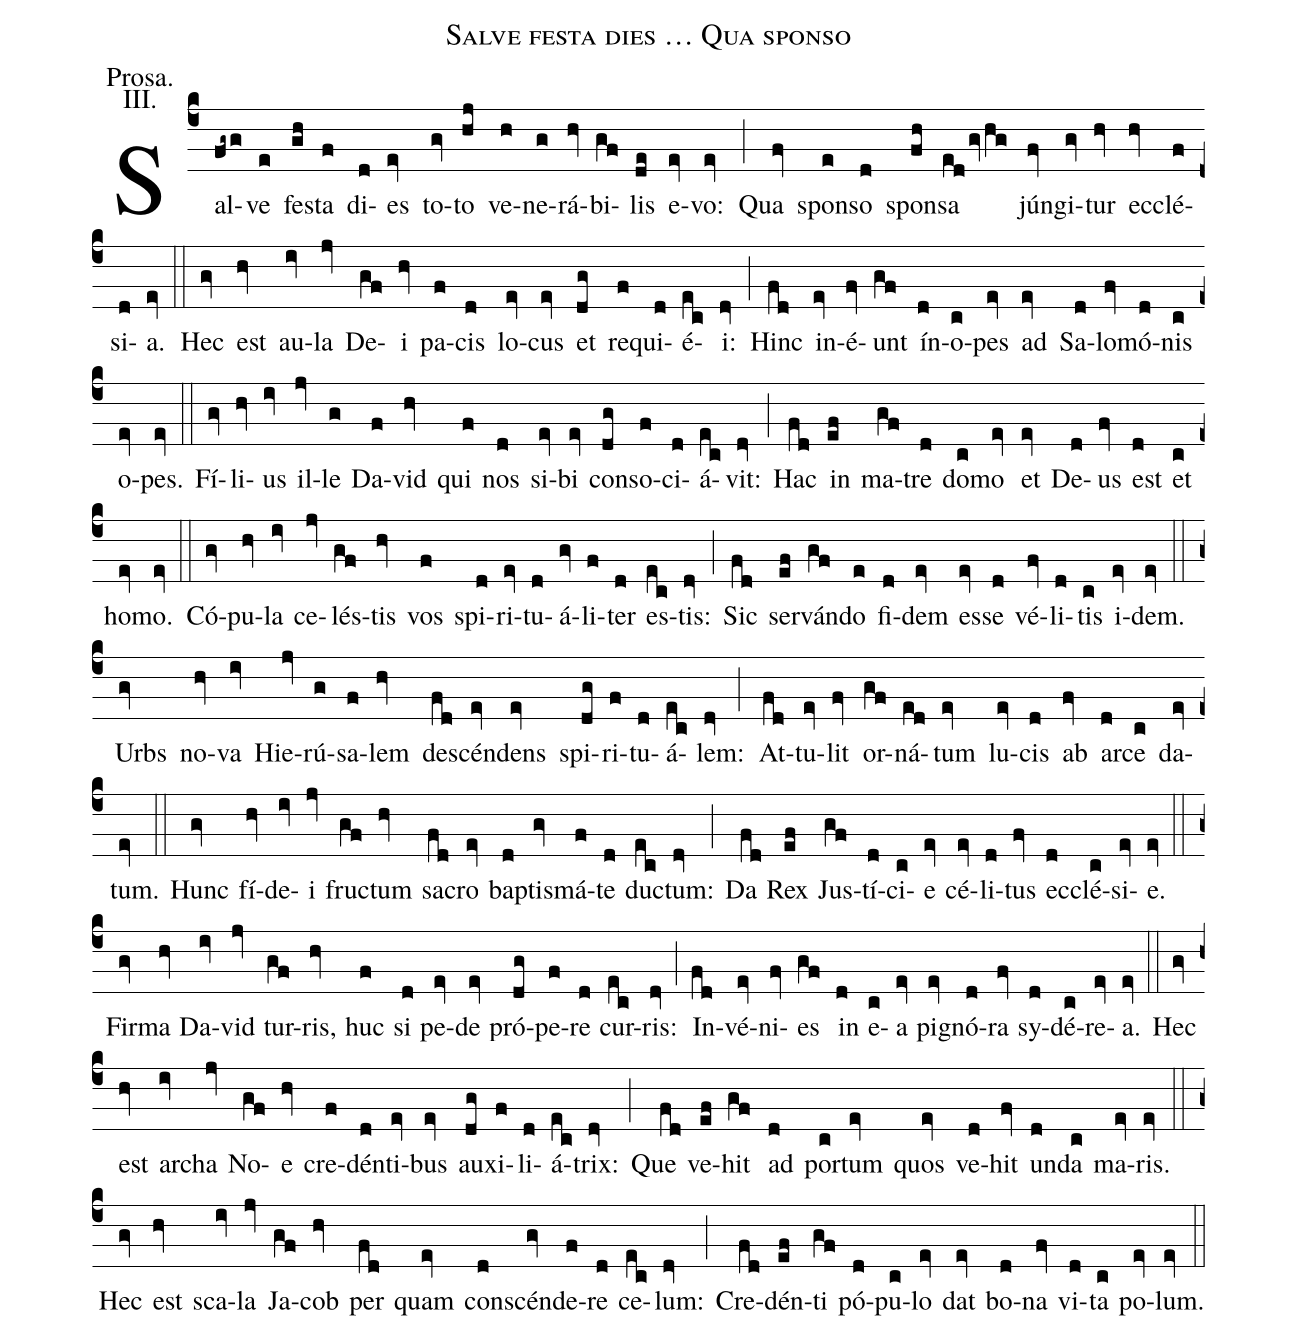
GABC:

name: Salve festa dies … Qua sponso;
annotation: Prosa.;
annotation: III.;
%%
(c4) Sal(fg~g)ve(e) fes(gh)ta(f) di(d)es(ev) to(gv)to(hj) ve(h)ne(g)rá(hv)bi(gf)lis(de) e(ev)vo:(ev) (;)
Qua(fv) spon(e)so(d) spon(fh)sa(edgvhg) jún(fv)gi(gv)tur(hv) ec(hv)clé(f)si(d)a.(ev) (::)
Hec(gv) est(hv) au(iv)la(jv) De(gf)i(hv) pa(f)cis(d) lo(ev)cus(ev) et(dg) re(f)qui(d)é(ec)i:(dv) (;)
Hinc(fd) in(ev)é(fv)unt(gf) ín(d)o(c)pes(ev) ad(ev) Sa(d)lo(fv)mó(d)nis(c) o(ev)pes.(ev) (::)
Fí(gv)li(hv)us(iv) il(jv)le(g) Da(f)vid(hv) qui(f) nos(d) si(ev)bi(ev) con(dg)so(f)ci(d)á(ec)vit:(dv) (;)
Hac(fd) in(ef) ma(gf)tre(d) do(c)mo(ev) et(ev) De(d)us(fv) est(d) et(c) ho(ev)mo.(ev) (::)
Có(gv)pu(hv)la(iv) ce(jv)lés(gf)tis(hv) vos(f) spi(d)ri(ev)tu(d)á(gv)li(f)ter(d) es(ec)tis:(dv) (;)
Sic(fd) ser(ef)ván(gf)do(e) fi(d)dem(ev) es(ev)se(d) vé(fv)li(d)tis(c) i(ev)dem.(ev) (::)
Urbs(gv) no(hv)va(iv) Hie(jv)rú(g)sa(f)lem(hv) des(fd)cén(ev)dens(ev) spi(dg)ri(f)tu(d)á(ec)lem:(dv) (;)
At(fd)tu(ev)lit(fv) or(gf)ná(ed)tum(ev) lu(ev)cis(d) ab(fv) ar(d)ce(c) da(ev)tum.(ev) (::)
Hunc(gv) fí(hv)de(iv)i(jv) fruc(gf)tum(hv) sa(fd)cro(ev) bap(d)tis(gv)má(f)te(d) duc(ec)tum:(dv) (;)
Da(fd) Rex(ef) Jus(gf)tí(d)ci(c)e(ev) cé(ev)li(d)tus(fv) ec(d)clé(c)si(ev)e.(ev) (::)
Fir(gv)ma(hv) Da(iv)vid(jv) tur(gf)ris,(hv) huc(f) si(d) pe(ev)de(ev) pró(dg)pe(f)re(d) cur(ec)ris:(dv) (;)
In(fd)vé(ev)ni(fv)es(gf) in(d) e(c)a(ev) pig(ev)nó(d)ra(fv) sy(d)dé(c)re(ev)a.(ev) (::)
Hec(gv) est(hv) ar(iv)cha(jv) No(gf)e(hv) cre(f)dén(d)ti(ev)bus(ev) aux(dg)i(f)li(d)á(ec)trix:(dv) (;)
Que(fd) ve(ef)hit(gf) ad(d) por(c)tum(ev) quos(ev) ve(d)hit(fv) un(d)da(c) ma(ev)ris.(ev) (::)
Hec(gv) est(hv) sca(iv)la(jv) Ja(gf)cob(hv) per(fd) quam(ev) con(d)scén(gv)de(f)re(d) ce(ec)lum:(dv) (;)
Cre(fd)dén(ef)ti(gf) pó(d)pu(c)lo(ev) dat(ev) bo(d)na(fv) vi(d)ta(c) po(ev)lum.(ev) (::)
